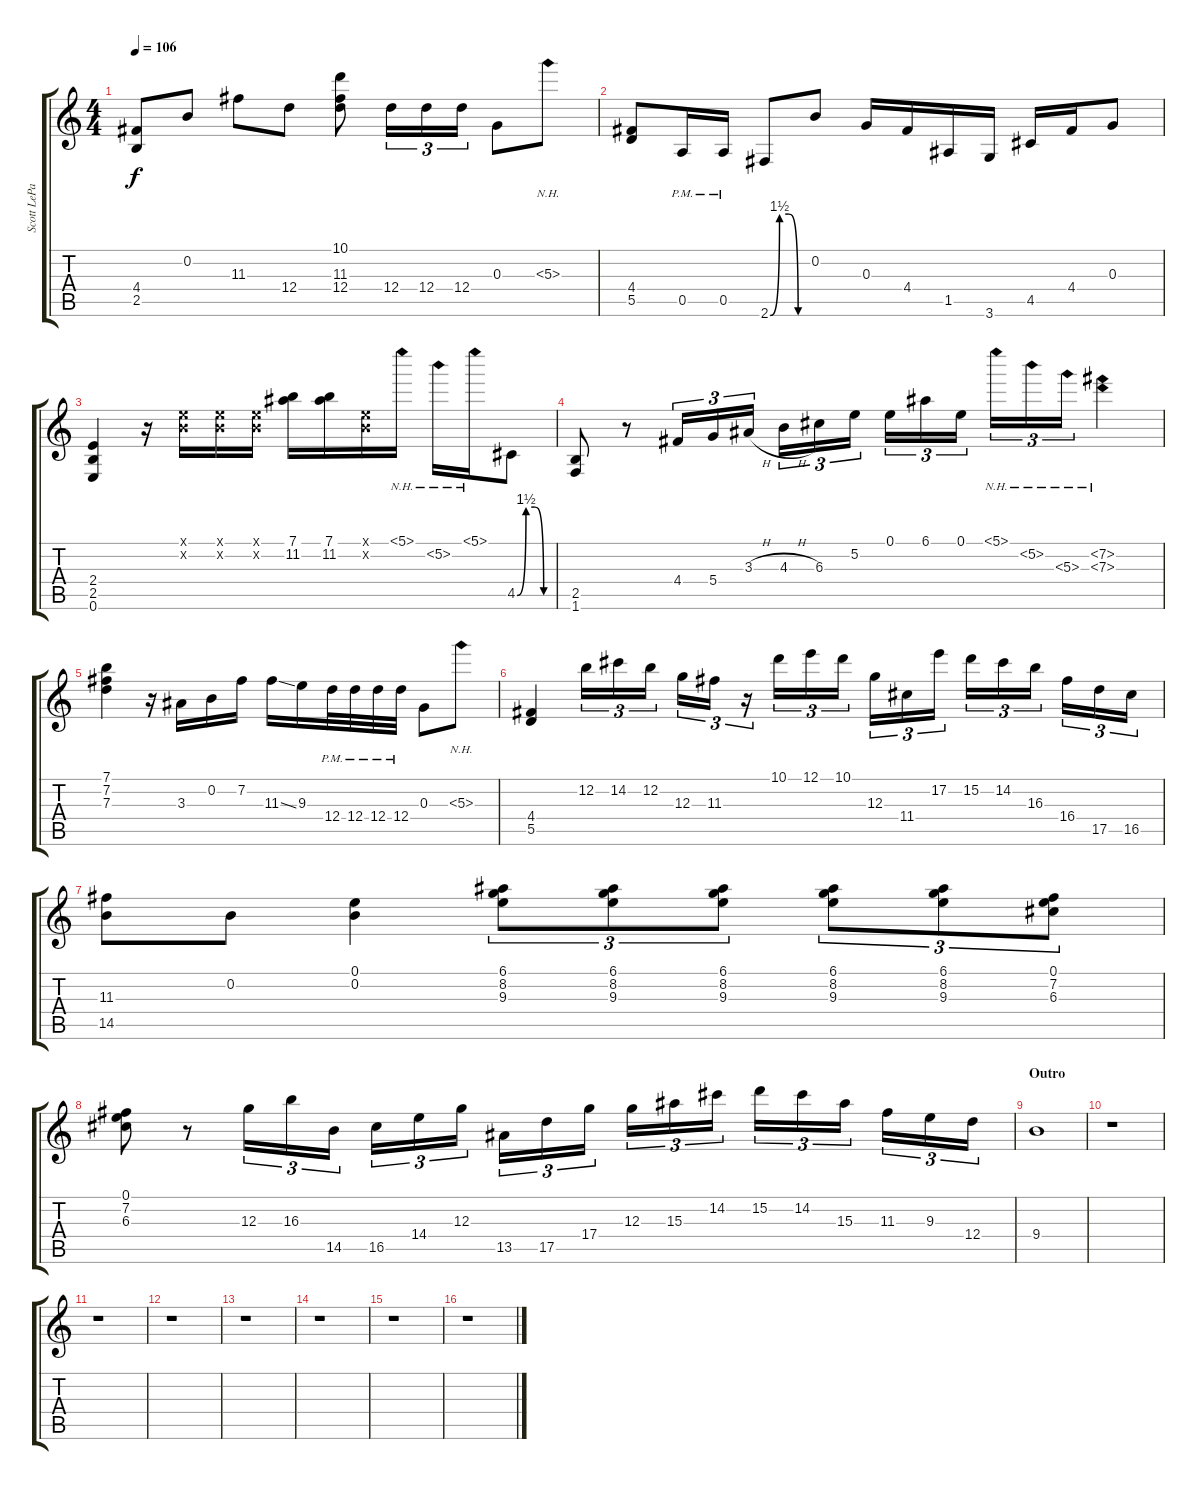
\track ("Scott LePage" "Scott LePa") {instrument electricguitarclean}
\staff {score tabs}
\tuning (E4 B3 G3 D3 A2 E2) {hide}
\ts (4 4)
\tempo 106
\clef g2
\ks c
(4.4 2.5).8{dy f} 0.2.8 11.3.8 12.4.8 (10.1 11.3 12.4).8 12.4.16{tu (3 2)} 12.4.16{tu (3 2)} 12.4.16{tu (3 2)} 0.3.8 5.3{nh}.8 |
(4.4 5.5).8 0.5{pm}.16 0.5{pm}.16 2.6{be (custom 0 0 15 6 30 6 45 0 60 0)}.8 0.2.8 0.3.16 4.4.16 1.5.16 3.6.16 4.5.16 4.4.16 0.3.8 |
(2.4 2.5 0.6).4 r.16 (0.1{x} 0.2{x}).16 (0.1{x} 0.2{x}).16 (0.1{x} 0.2{x}).16 (7.1 11.2).16 (7.1 11.2).16 (0.1{x} 0.2{x}).16 5.1{nh}.16 5.2{nh}.16 5.1{nh}.16 4.5{be (custom 0 0 15 6 30 6 45 0 60 0)}.8 |
(2.5 1.6).8 r.8 4.4.16{tu (3 2)} 5.4.16{tu (3 2)} 3.3{h}.16{tu (3 2)} 4.3{h}.16{tu (3 2)} 6.3.16{tu (3 2)} 5.2.16{tu (3 2)} 0.1.16{tu (3 2)} 6.1.16{tu (3 2)} 0.1.16{tu (3 2)} 5.1{nh}.16{tu (3 2)} 5.2{nh}.16{tu (3 2)} 5.3{nh}.16{tu (3 2)} (7.2{nh} 7.3{nh}).4 |
(7.1 7.2 7.3).4 r.16 3.3.16 0.2.16 7.2.16 11.3{ss}.16 9.3.16 12.4{pm}.32 12.4{pm}.32 12.4{pm}.32 12.4{pm}.32 0.3.8 5.3{nh}.8 |
(4.4 5.5).4 12.2.16{tu (3 2)} 14.2.16{tu (3 2)} 12.2.16{tu (3 2)} 12.3.16{tu (3 2)} 11.3.16{tu (3 2)} r.16{tu (3 2)} 10.1.16{tu (3 2)} 12.1.16{tu (3 2)} 10.1.16{tu (3 2)} 12.3.16{tu (3 2)} 11.4.16{tu (3 2)} 17.2.16{tu (3 2)} 15.2.16{tu (3 2)} 14.2.16{tu (3 2)} 16.3.16{tu (3 2)} 16.4.16{tu (3 2)} 17.5.16{tu (3 2)} 16.5.16{tu (3 2)} |
(11.3 14.5).8 0.2.8 (0.1 0.2).4 (6.1 8.2 9.3).8{tu (3 2)} (6.1 8.2 9.3).8{tu (3 2)} (6.1 8.2 9.3).8{tu (3 2)} (6.1 8.2 9.3).8{tu (3 2)} (6.1 8.2 9.3).8{tu (3 2)} (0.1 7.2 6.3).8{tu (3 2)} |
(0.1 7.2 6.3).8 r.8 12.3.16{tu (3 2)} 16.3.16{tu (3 2)} 14.5.16{tu (3 2)} 16.5.16{tu (3 2)} 14.4.16{tu (3 2)} 12.3.16{tu (3 2)} 13.5.16{tu (3 2)} 17.5.16{tu (3 2)} 17.4.16{tu (3 2)} 12.3.16{tu (3 2)} 15.3.16{tu (3 2)} 14.2.16{tu (3 2)} 15.2.16{tu (3 2)} 14.2.16{tu (3 2)} 15.3.16{tu (3 2)} 11.3.16{tu (3 2)} 9.3.16{tu (3 2)} 12.4.16{tu (3 2)} |
\section ("" "Outro")
9.4.1 |
r.1 |
r.1 |
r.1 |
r.1 |
r.1 |
r.1 |
r.1
